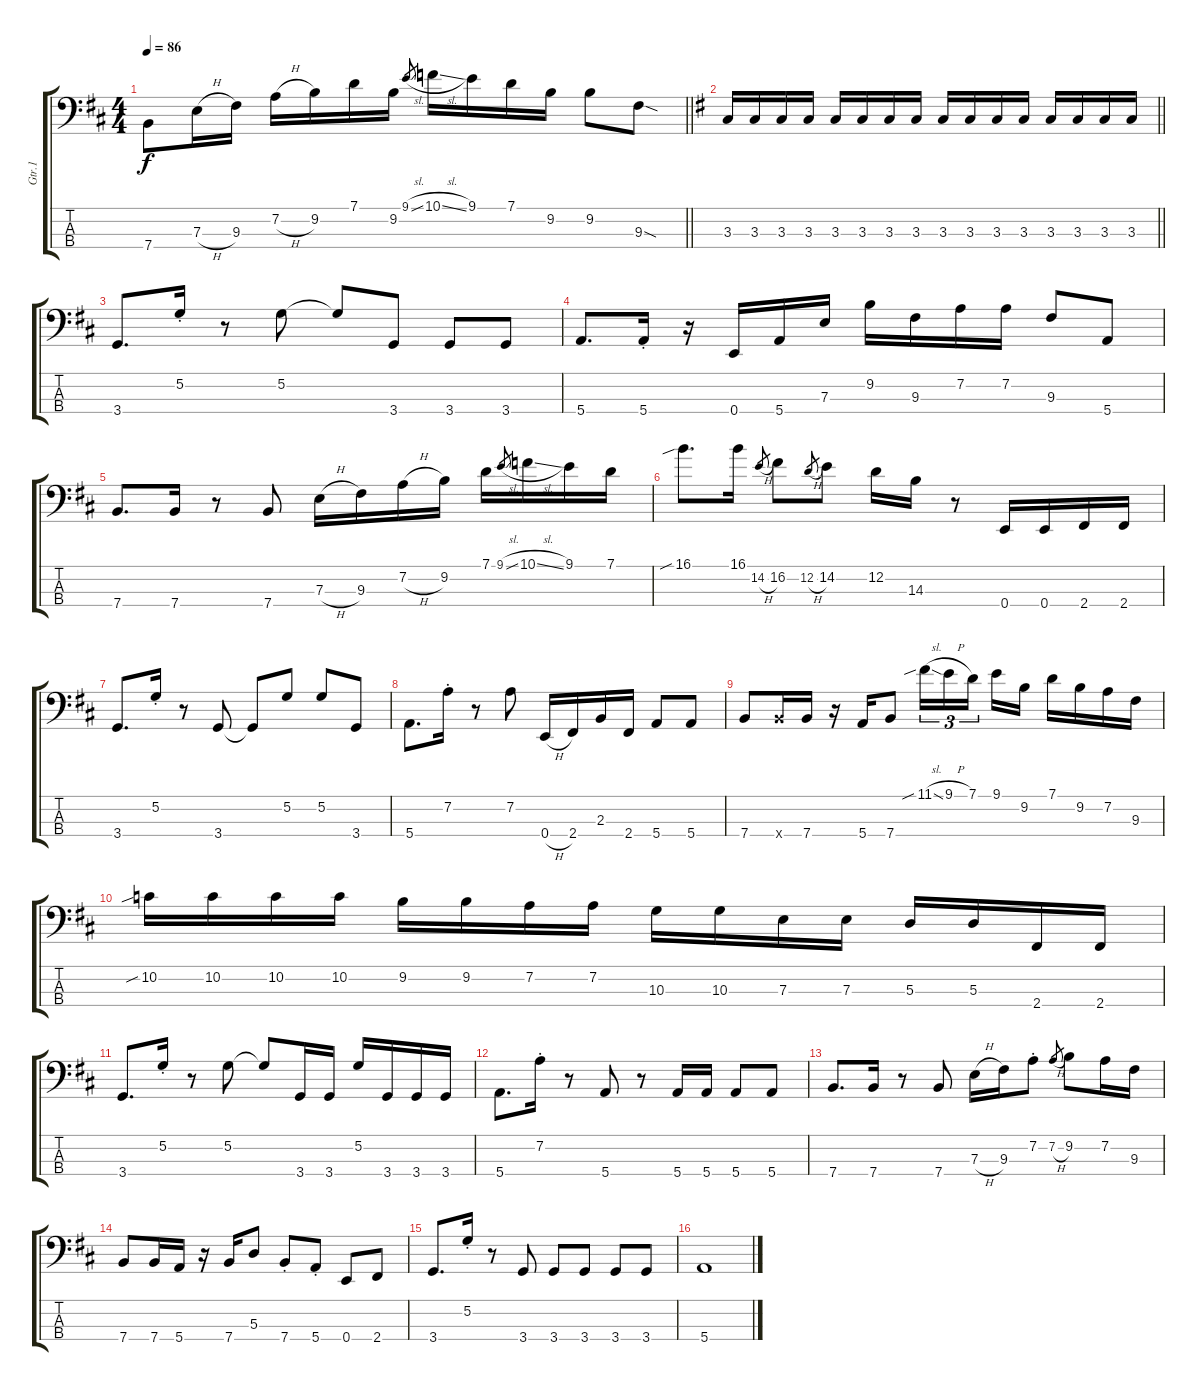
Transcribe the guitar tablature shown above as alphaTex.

\track ("Gtr.1" "Gtr.1") {instrument electricbassfinger}
\staff {score tabs}
\tuning (G2 D2 A1 E1) {hide}
\ts (4 4)
\tempo 86
\clef f4
\barLineRight lightlight
\ks d
7.4.8{dy f} 7.3{h}.16 9.3.16 7.2{h}.16 9.2.16 7.1.16 9.2.16 9.1{sl}.8{gr} 10.1{sl}.16 9.1.16 7.1.16 9.2.16 9.2.8 9.3{sod}.8 |
\barLineRight lightlight
\ks g
3.3.16 3.3.16 3.3.16 3.3.16 3.3.16 3.3.16 3.3.16 3.3.16 3.3.16 3.3.16 3.3.16 3.3.16 3.3.16 3.3.16 3.3.16 3.3.16 |
\ks d
3.4.8{d} 5.2{st}.16 r.8 5.2.8 5.2{t}.8 3.4.8 3.4.8 3.4.8 |
5.4.8{d} 5.4{st}.16 r.16 0.4.16 5.4.16 7.3.16 9.2.16 9.3.16 7.2.16 7.2.16 9.3.8 5.4.8 |
7.4.8{d} 7.4.16 r.8 7.4.8 7.3{h}.16 9.3.16 7.2{h}.16 9.2.16 7.1.16 9.1{sl}.8{gr} 10.1{sl}.16 9.1.16 7.1.16 |
16.1{sib}.8{d} 16.1.16 14.2{h}.8{gr} 16.2.8 12.2{h}.8{gr} 14.2.8 12.2.16 14.3.16 r.8 0.4.16 0.4.16 2.4.16 2.4.16 |
3.4.8{d} 5.2{st}.16 r.8 3.4.8 3.4{t}.8 5.2.8 5.2.8 3.4.8 |
5.4.8{d} 7.2{st}.16 r.8 7.2.8 0.4{h}.16 2.4.16 2.3.16 2.4.16 5.4.8 5.4.8 |
7.4.8 7.4{x}.16 7.4.16 r.16 5.4.16 7.4.8 11.1{sib sl}.16{tu (3 2)} 9.1{h}.16{tu (3 2)} 7.1.16{tu (3 2) beam splitsecondary} 9.1.16 9.2.16 7.1.16 9.2.16 7.2.16 9.3.16 |
10.2{sib}.16 10.2.16 10.2.16 10.2.16 9.2.16 9.2.16 7.2.16 7.2.16 10.3.16 10.3.16 7.3.16 7.3.16 5.3.16 5.3.16 2.4.16 2.4.16 |
3.4.8{d} 5.2{st}.16 r.8 5.2.8 5.2{t}.8 3.4.16 3.4.16 5.2.16 3.4.16 3.4.16 3.4.16 |
5.4.8{d} 7.2{st}.16 r.8 5.4.8 r.8 5.4.16 5.4.16 5.4.8 5.4.8 |
7.4.8{d} 7.4.16 r.8 7.4.8 7.3{h}.16 9.3.16 7.2{st}.8 7.2{h}.8{gr} 9.2.8 7.2.16 9.3.16 |
7.4.8 7.4.16 5.4.16 r.16 7.4.16 5.3.8 7.4{st}.8 5.4{st}.8 0.4.8 2.4.8 |
3.4.8{d} 5.2{st}.16 r.8 3.4.8 3.4.8 3.4.8 3.4.8 3.4.8 |
5.4.1
